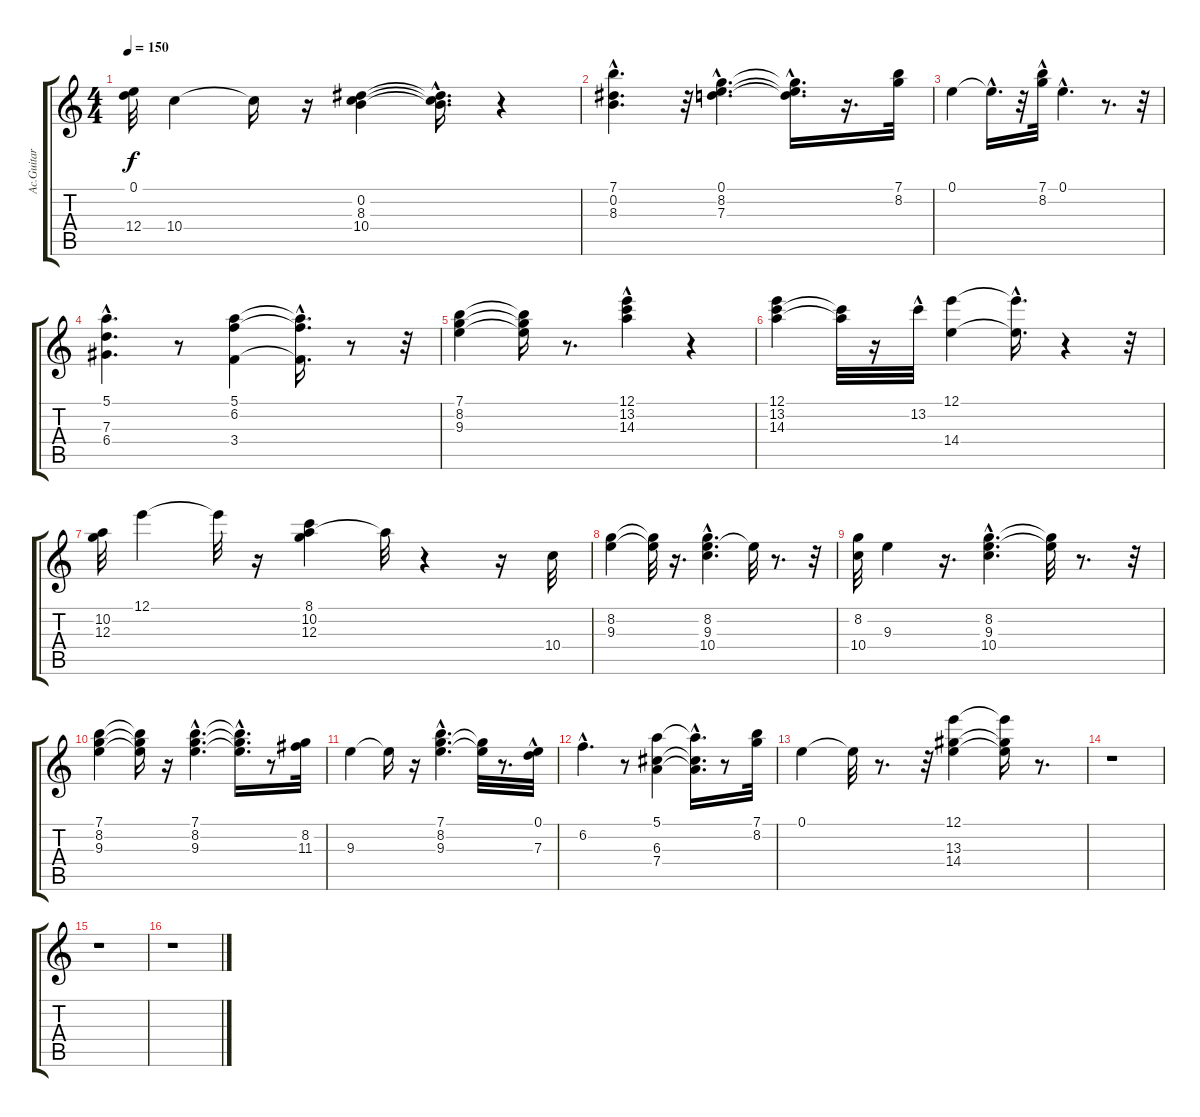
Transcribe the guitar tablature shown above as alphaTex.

\track ("Ac.Guitar" "Ac.Guitar") {instrument acousticguitarnylon}
\staff {score tabs}
\tuning (E4 B3 G3 D3 A2 E2) {hide}
\ts (4 4)
\tempo 150
\clef g2
\ks c
(0.1 12.4).32{dy f} 10.4.4 10.4{t}.16 r.16 (0.2 8.3 10.4).4 (0.2{t} 8.3{t} 10.4{hac t}).16{d} r.4 |
(7.1{hac} 0.2 8.3).4{d} r.32 (0.1{hac} 8.2{hac} 7.3{hac}).4{d} (0.1{hac t} 8.2{hac t} 7.3{t}).16{d} r.16{d} (7.1 8.2).32 |
0.1.4 0.1{hac t}.16{d} r.32 (7.1{hac} 8.2{hac}).32 0.1{hac}.4{d} r.8{d} r.32 |
(5.1 7.3{hac} 6.4).4{d} r.8 (5.1 6.2 3.4).4 (5.1{hac t} 6.2{hac t} 3.4{t}).16{d} r.8 r.32 |
(7.1 8.2 9.3).4 (7.1{t} 8.2{t} 9.3{t}).16 r.8{d} (12.1{hac} 13.2{hac} 14.3).4 r.4 |
(12.1 13.2 14.3).4 (13.2{t} 14.3{t}).32 r.16 13.2{hac}.32 (12.1 14.4).4 (12.1{hac t} 14.4{hac t}).16{d} r.4 r.32 |
(10.2 12.3).32 12.1.4 12.1{t}.32 r.16 (8.1 10.2 12.3).4 10.2{t}.32 r.4 r.16 10.4.32 |
(8.2 9.3).4 (8.2{t} 9.3{t}).32 r.16{d} (8.2{hac} 9.3{hac} 10.4{hac}).4{d} 9.3{t}.32 r.8{d} r.32 |
(8.2 10.4).32 9.3.4 r.16{d} (8.2{hac} 9.3{hac} 10.4{hac}).4{d} (8.2{t} 9.3{t}).32 r.8{d} r.32 |
(7.1 8.2 9.3).4 (7.1{t} 8.2{t} 9.3{t}).16 r.16 (7.1{hac} 8.2{hac} 9.3{hac}).4{d} (7.1{t} 8.2{hac t} 9.3{hac t}).16{d} r.8 (8.2 11.3).32 |
9.3.4 9.3{t}.16 r.16 (7.1{hac} 8.2{hac} 9.3{hac}).4{d} (8.2{t} 9.3{t}).32 r.8{d} (0.1{hac} 7.3{hac}).32 |
6.2{hac}.4{d} r.8 (5.1 6.3 7.4).4 (5.1{hac t} 6.3{t} 7.4{t}).16{d} r.8 (7.1 8.2).32 |
0.1.4 0.1{t}.32 r.8{d} r.32 (12.1 13.3 14.4).4 (12.1{t} 13.3{t} 14.4{t}).16 r.8{d} |
r.1 |
r.1 |
r.1
